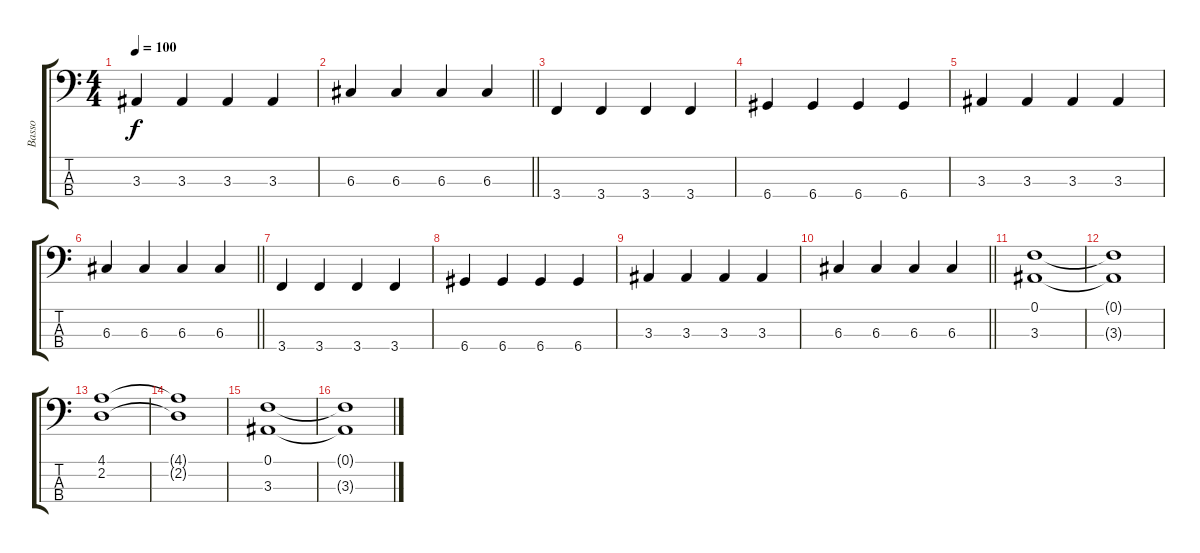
\track ("Basso" "Basso") {instrument fretlessbass}
\staff {score tabs}
\tuning (F2 C2 G1 D1) {hide}
\ts (4 4)
\tempo 100
\clef f4
\ks c
3.3.4{dy f} 3.3.4 3.3.4 3.3.4 |
\barLineRight lightlight
6.3.4 6.3.4 6.3.4 6.3.4 |
3.4.4 3.4.4 3.4.4 3.4.4 |
6.4.4 6.4.4 6.4.4 6.4.4 |
3.3.4 3.3.4 3.3.4 3.3.4 |
\barLineRight lightlight
6.3.4 6.3.4 6.3.4 6.3.4 |
3.4.4 3.4.4 3.4.4 3.4.4 |
6.4.4 6.4.4 6.4.4 6.4.4 |
3.3.4 3.3.4 3.3.4 3.3.4 |
\barLineRight lightlight
6.3.4 6.3.4 6.3.4 6.3.4 |
(0.1 3.3).1 |
(0.1{t} 3.3{t}).1 |
(4.1 2.2).1 |
(4.1{t} 2.2{t}).1 |
(0.1 3.3).1 |
(0.1{t} 3.3{t}).1
